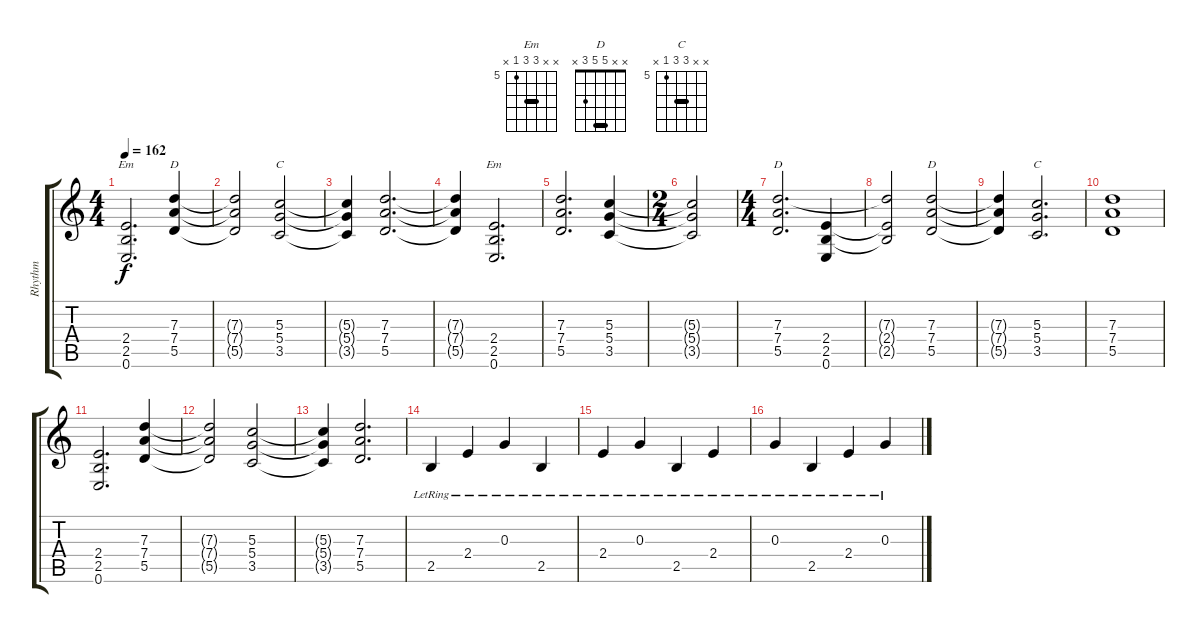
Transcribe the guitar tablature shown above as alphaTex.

\track ("Rhythm" "Rhythm") {instrument acousticguitarsteel}
\staff {score tabs}
\tuning (E4 B3 G3 D3 A2 E2) {hide}
\chord ("Em" x x x 2 2 0) {barre 2}
\chord ("D" x x 7 7 5 x) {firstfret 5 barre 7}
\chord ("C" x x 5 5 3 x) {barre 5}
\chord ("Em" x x 7 7 5 x) {firstfret 5 barre 7}
\chord ("D" x x x 2 2 0) {barre 2}
\chord ("D" x x 5 5 3 x) {barre 5}
\chord ("C" x x 7 7 5 x) {firstfret 5 barre 7}
\ts (4 4)
\tempo 162
\clef g2
\ks c
(2.4 2.5 0.6).2{d ch "Em" dy f instrument distortionguitar} (7.3 7.4 5.5).4{ch "D"} |
(7.3{t} 7.4{t} 5.5{t}).2 (5.3 5.4 3.5).2{ch "C"} |
(5.3{t} 5.4{t} 3.5{t}).4 (7.3 7.4 5.5).2{d} |
(7.3{t} 7.4{t} 5.5{t}).4 (2.4 2.5 0.6).2{d ch "Em"} |
(7.3 7.4 5.5).2{d} (5.3 5.4 3.5).4 |
\ts (2 4)
(5.3{t} 5.4{t} 3.5{t}).2 |
\ts (4 4)
(7.3 7.4 5.5).2{d ch "D"} (2.4 2.5 0.6).4 |
(7.3{t} 2.4{t} 2.5{t}).2 (7.3 7.4 5.5).2{ch "D"} |
(7.3{t} 7.4{t} 5.5{t}).4 (5.3 5.4 3.5).2{d ch "C"} |
(7.3 7.4 5.5).1 |
(2.4 2.5 0.6).2{d} (7.3 7.4 5.5).4 |
(7.3{t} 7.4{t} 5.5{t}).2 (5.3 5.4 3.5).2 |
(5.3{t} 5.4{t} 3.5{t}).4 (7.3 7.4 5.5).2{d} |
2.5{lr}.4{instrument acousticguitarsteel} 2.4{lr}.4 0.3{lr}.4 2.5{lr}.4 |
2.4{lr}.4 0.3{lr}.4 2.5{lr}.4 2.4{lr}.4 |
0.3{lr}.4 2.5{lr}.4 2.4{lr}.4 0.3{lr}.4
